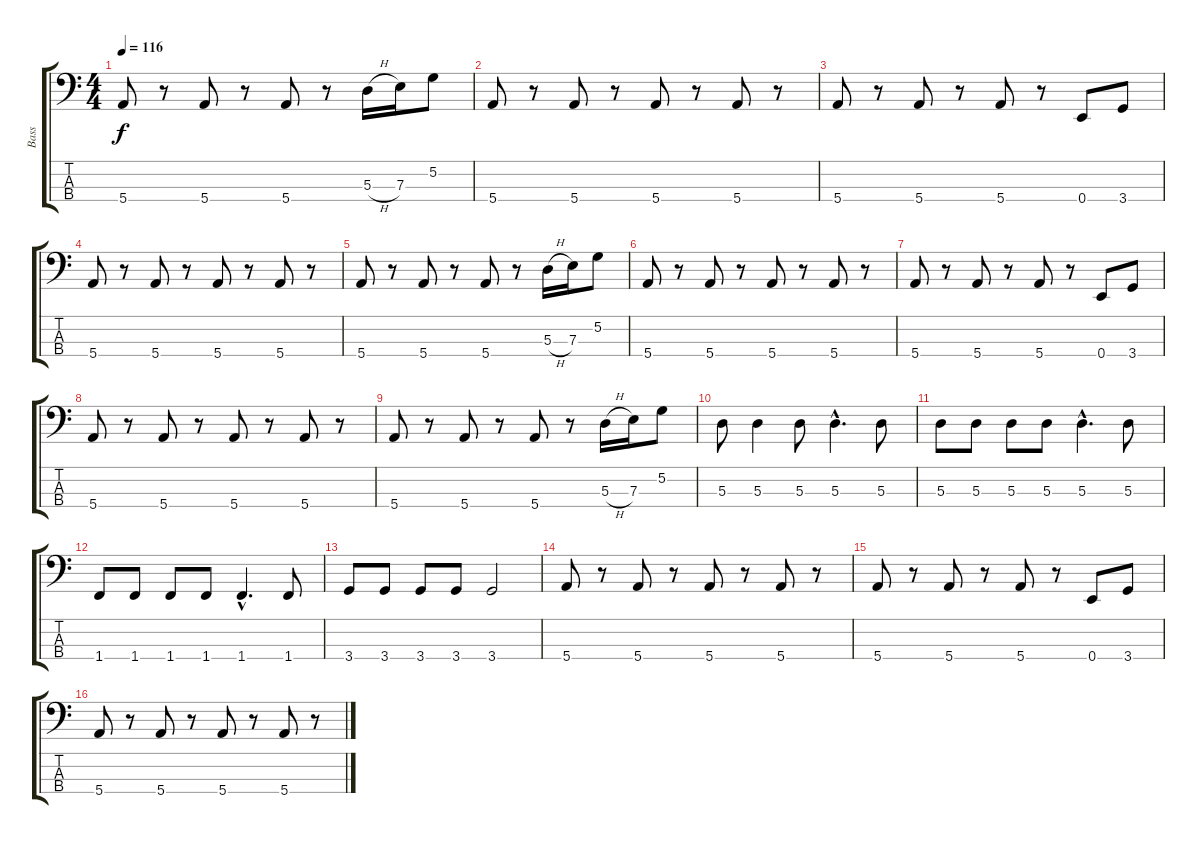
\track ("Bass" "Bass") {instrument electricbassfinger}
\staff {score tabs}
\tuning (G2 D2 A1 E1) {hide}
\ts (4 4)
\tempo 116
\clef f4
\ks c
5.4.8{dy f} r.8 5.4.8 r.8 5.4.8 r.8 5.3{h}.16 7.3.16 5.2.8 |
5.4.8 r.8 5.4.8 r.8 5.4.8 r.8 5.4.8 r.8 |
5.4.8 r.8 5.4.8 r.8 5.4.8 r.8 0.4.8 3.4.8 |
5.4.8 r.8 5.4.8 r.8 5.4.8 r.8 5.4.8 r.8 |
5.4.8 r.8 5.4.8 r.8 5.4.8 r.8 5.3{h}.16 7.3.16 5.2.8 |
5.4.8 r.8 5.4.8 r.8 5.4.8 r.8 5.4.8 r.8 |
5.4.8 r.8 5.4.8 r.8 5.4.8 r.8 0.4.8 3.4.8 |
5.4.8 r.8 5.4.8 r.8 5.4.8 r.8 5.4.8 r.8 |
5.4.8 r.8 5.4.8 r.8 5.4.8 r.8 5.3{h}.16 7.3.16 5.2.8 |
5.3.8 5.3.4 5.3.8 5.3{hac}.4{d} 5.3.8 |
5.3.8 5.3.8 5.3.8 5.3.8 5.3{hac}.4{d} 5.3.8 |
1.4.8 1.4.8 1.4.8 1.4.8 1.4{hac}.4{d} 1.4.8 |
3.4.8 3.4.8 3.4.8 3.4.8 3.4.2 |
5.4.8 r.8 5.4.8 r.8 5.4.8 r.8 5.4.8 r.8 |
5.4.8 r.8 5.4.8 r.8 5.4.8 r.8 0.4.8 3.4.8 |
5.4.8 r.8 5.4.8 r.8 5.4.8 r.8 5.4.8 r.8
